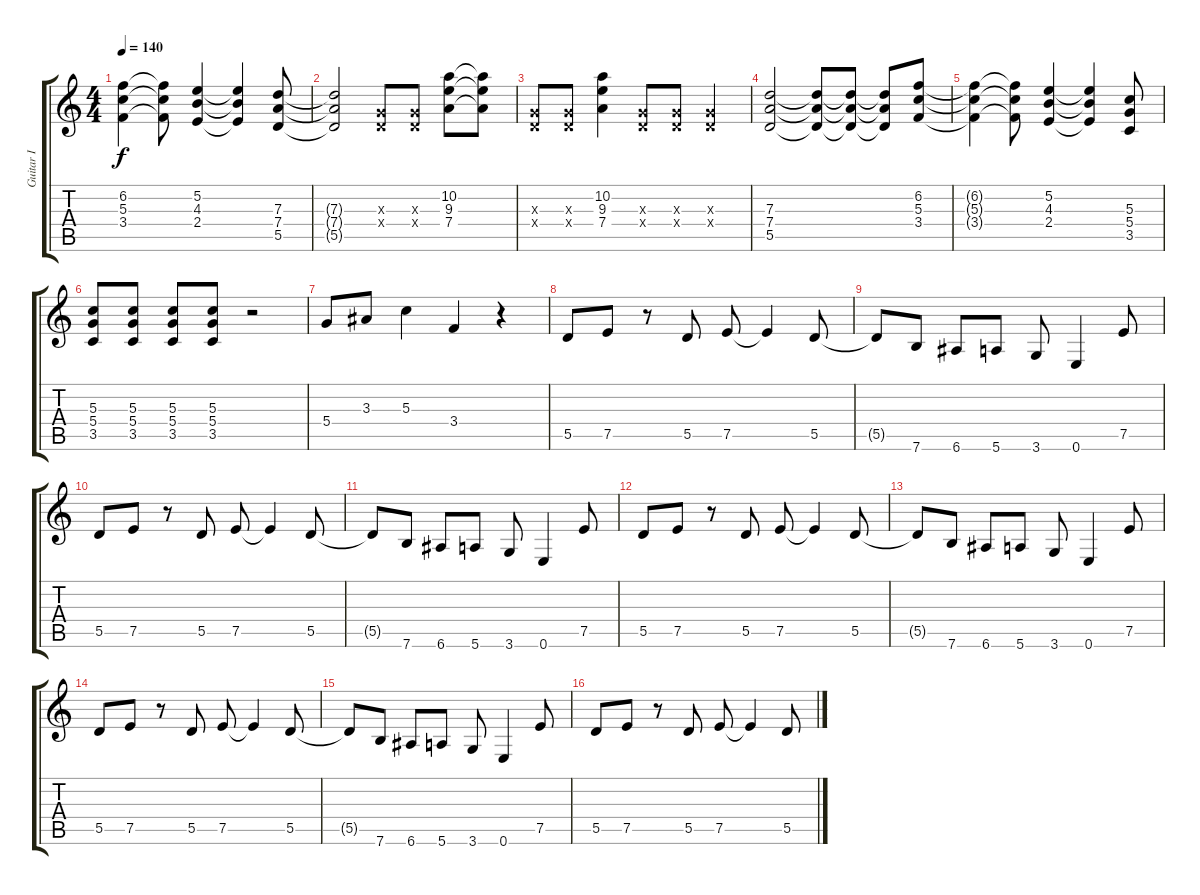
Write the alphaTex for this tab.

\track ("Guitar I" "Guitar I") {instrument distortionguitar}
\staff {score tabs}
\tuning (E4 B3 G3 D3 A2 E2) {hide}
\ts (4 4)
\tempo 140
\clef g2
\ks c
(6.2{t} 5.3{t} 3.4{t}).4{dy f} (6.2{t} 5.3{t} 3.4{t}).8 (5.2 4.3 2.4).4 (5.2{t} 4.3{t} 2.4{t}).4 (7.3 7.4 5.5).8 |
(7.3{t} 7.4{t} 5.5{t}).2 (0.3{x} 0.4{x}).8 (0.3{x} 0.4{x}).8 (10.2 9.3 7.4).8 (10.2{t} 9.3{t} 7.4{t}).8 |
(0.3{x} 0.4{x}).8 (0.3{x} 0.4{x}).8 (10.2 9.3 7.4).4 (0.3{x} 0.4{x}).8 (0.3{x} 0.4{x}).8 (0.3{x} 0.4{x}).4 |
(7.3 7.4 5.5).2 (7.3{t} 7.4{t} 5.5{t}).8 (7.3{t} 7.4{t} 5.5{t}).8 (7.3{t} 7.4{t} 5.5{t}).8 (6.2 5.3 3.4).8 |
(6.2{t} 5.3{t} 3.4{t}).4 (6.2{t} 5.3{t} 3.4{t}).8 (5.2 4.3 2.4).4 (5.2{t} 4.3{t} 2.4{t}).4 (5.3 5.4 3.5).8 |
(5.3 5.4 3.5).8 (5.3 5.4 3.5).8 (5.3 5.4 3.5).8 (5.3 5.4 3.5).8 r.2 |
5.4.8 3.3.8 5.3.4 3.4.4 r.4 |
5.5.8 7.5.8 r.8 5.5.8 7.5.8 7.5{t}.4 5.5.8 |
5.5{t}.8 7.6.8 6.6.8 5.6.8 3.6.8 0.6.4 7.5.8 |
5.5.8 7.5.8 r.8 5.5.8 7.5.8 7.5{t}.4 5.5.8 |
5.5{t}.8 7.6.8 6.6.8 5.6.8 3.6.8 0.6.4 7.5.8 |
5.5.8 7.5.8 r.8 5.5.8 7.5.8 7.5{t}.4 5.5.8 |
5.5{t}.8 7.6.8 6.6.8 5.6.8 3.6.8 0.6.4 7.5.8 |
5.5.8 7.5.8 r.8 5.5.8 7.5.8 7.5{t}.4 5.5.8 |
5.5{t}.8 7.6.8 6.6.8 5.6.8 3.6.8 0.6.4 7.5.8 |
5.5.8 7.5.8 r.8 5.5.8 7.5.8 7.5{t}.4 5.5.8
